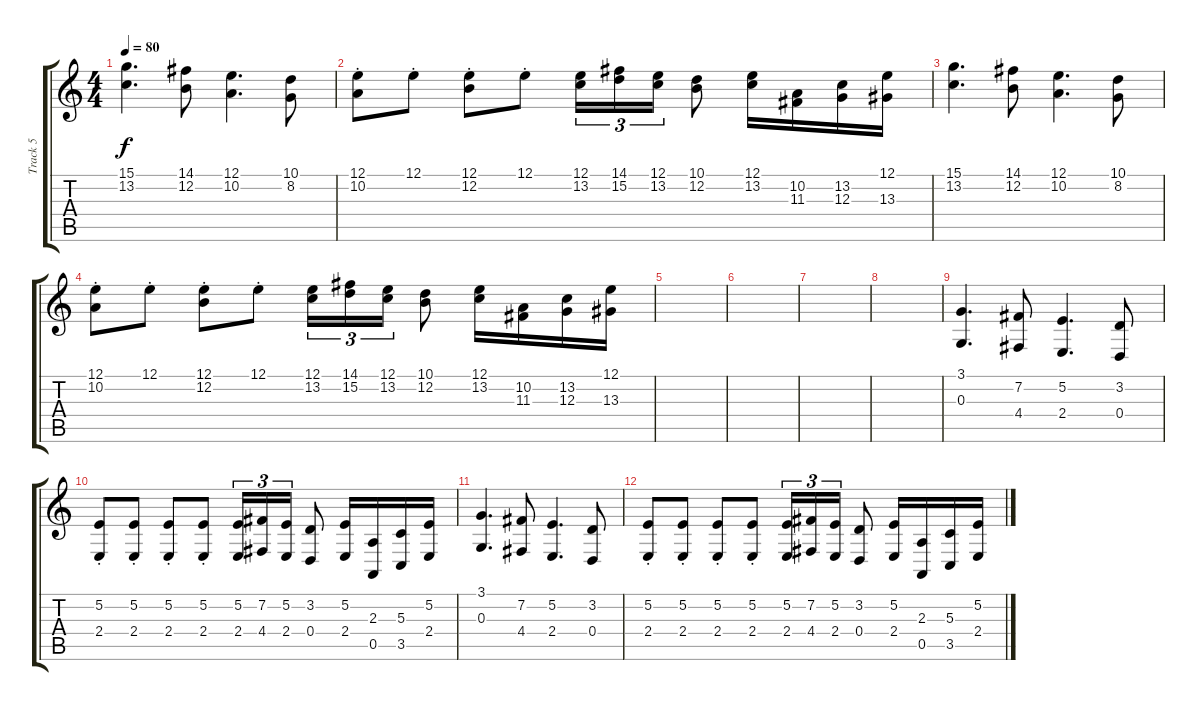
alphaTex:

\track ("Track 5" "Track 5") {instrument trumpet}
\staff {score tabs}
\tuning (E4 B3 G3 D3 A2 E2) {hide}
\ts (4 4)
\tempo 80
\clef g2
\ks c
(15.1 13.2).4{d dy f} (14.1 12.2).8 (12.1 10.2).4{d} (10.1 8.2).8 |
(12.1{st} 10.2).8 12.1{st}.8 (12.1{st} 12.2).8 12.1{st}.8 (12.1 13.2).16{tu (3 2)} (14.1 15.2).16{tu (3 2)} (12.1 13.2).16{tu (3 2)} (10.1 12.2).8 (12.1 13.2).16 (10.2 11.3).16 (13.2 12.3).16 (12.1 13.3).16 |
(15.1 13.2).4{d} (14.1 12.2).8 (12.1 10.2).4{d} (10.1 8.2).8 |
(12.1{st} 10.2).8 12.1{st}.8 (12.1{st} 12.2).8 12.1{st}.8 (12.1 13.2).16{tu (3 2)} (14.1 15.2).16{tu (3 2)} (12.1 13.2).16{tu (3 2)} (10.1 12.2).8 (12.1 13.2).16 (10.2 11.3).16 (13.2 12.3).16 (12.1 13.3).16 |
|
|
|
|
(3.1 0.3).4{d} (7.2 4.4).8 (5.2 2.4).4{d} (3.2 0.4).8 |
(5.2{st} 2.4{st}).8 (5.2{st} 2.4{st}).8 (5.2{st} 2.4{st}).8 (5.2{st} 2.4{st}).8 (5.2 2.4).16{tu (3 2)} (7.2 4.4).16{tu (3 2)} (5.2 2.4).16{tu (3 2)} (3.2 0.4).8 (5.2 2.4).16 (2.3 0.5).16 (5.3 3.5).16 (5.2 2.4).16 |
(3.1 0.3).4{d} (7.2 4.4).8 (5.2 2.4).4{d} (3.2 0.4).8 |
(5.2{st} 2.4{st}).8 (5.2{st} 2.4{st}).8 (5.2{st} 2.4{st}).8 (5.2{st} 2.4{st}).8 (5.2 2.4).16{tu (3 2)} (7.2 4.4).16{tu (3 2)} (5.2 2.4).16{tu (3 2)} (3.2 0.4).8 (5.2 2.4).16 (2.3 0.5).16 (5.3 3.5).16 (5.2 2.4).16
